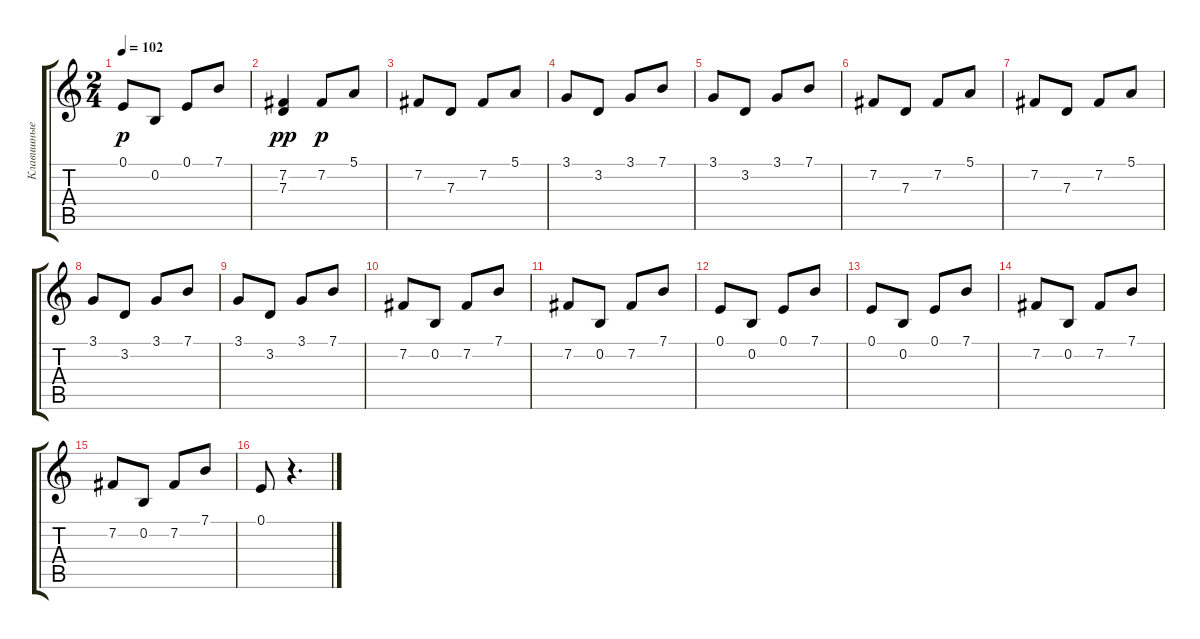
\track ("Клавишные" "Клавишные") {instrument pad1newage}
\staff {score tabs}
\tuning (E4 B3 G3 D3 A2 E2) {hide}
\ts (2 4)
\tempo 102
\clef g2
\ks c
0.1.8{dy p} 0.2.8 0.1.8 7.1.8 |
(7.2 7.3).4{dy pp} 7.2.8{dy p} 5.1.8 |
7.2.8 7.3.8 7.2.8 5.1.8 |
3.1.8 3.2.8 3.1.8 7.1.8 |
3.1.8 3.2.8 3.1.8 7.1.8 |
7.2.8 7.3.8 7.2.8 5.1.8 |
7.2.8 7.3.8 7.2.8 5.1.8 |
3.1.8 3.2.8 3.1.8 7.1.8 |
3.1.8 3.2.8 3.1.8 7.1.8 |
7.2.8 0.2.8 7.2.8 7.1.8 |
7.2.8 0.2.8 7.2.8 7.1.8 |
0.1.8 0.2.8 0.1.8 7.1.8 |
0.1.8 0.2.8 0.1.8 7.1.8 |
7.2.8 0.2.8 7.2.8 7.1.8 |
7.2.8 0.2.8 7.2.8 7.1.8 |
0.1.8 r.4{d}
